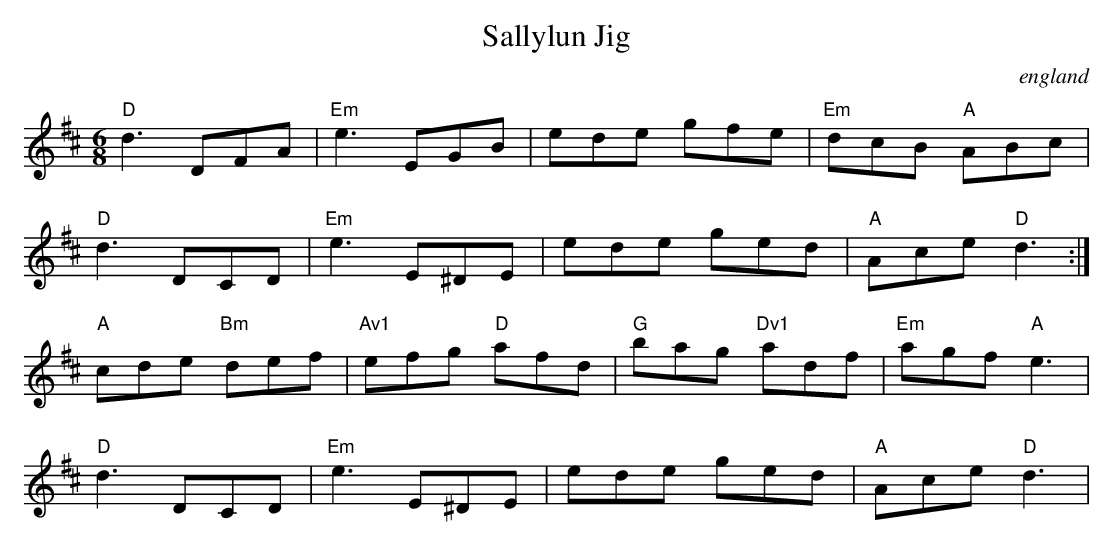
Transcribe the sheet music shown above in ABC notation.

X:1
T:Sallylun Jig
O:england
M:6/8
K:D
"D"d3 DFA|"Em"e3 EGB|ede gfe|"Em"dcB "A"ABc|
"D"d3 DCD|"Em"e3 E^DE|ede ged|"A"Ace "D"d3:|
"A"cde "Bm"def|"Av1"efg "D"afd|"G"bag "Dv1"adf|"Em"agf "A"e3|
"D"d3 DCD|"Em"e3 E^DE|ede ged|"A"Ace "D"d3|
